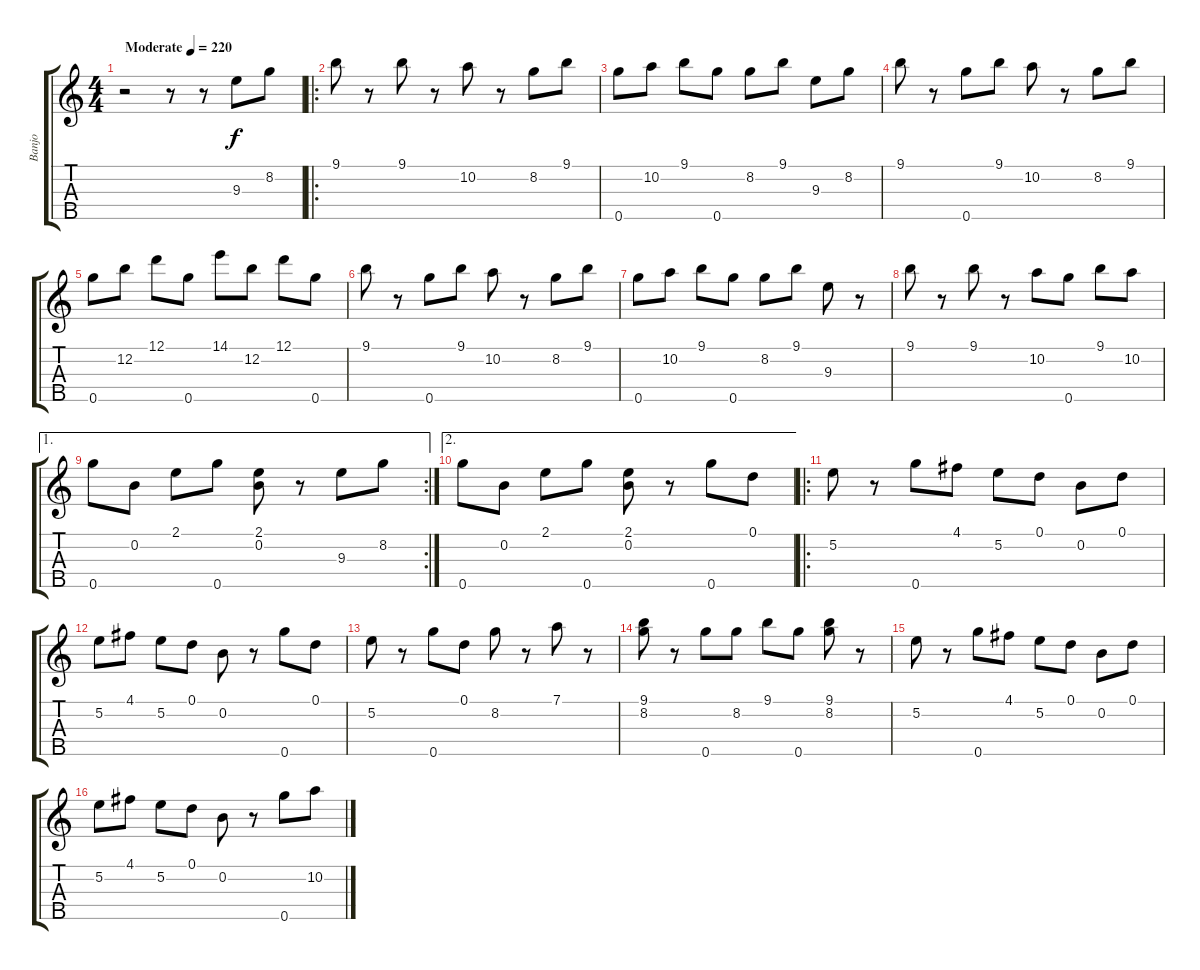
\track ("Banjo" "Banjo") {instrument banjo}
\staff {score tabs}
\tuning (D4 B3 G3 D3 G4) {hide}
\displaytranspose 12
\ts (4 4)
\tempo (220 "Moderate")
\clef g2
\ks c
r.2{dy f instrument banjo} r.8 r.8 9.3.8 8.2.8 |
\ro
9.1.8 r.8 9.1.8 r.8 10.2.8 r.8 8.2.8 9.1.8 |
0.5.8 10.2.8 9.1.8 0.5.8 8.2.8 9.1.8 9.3.8 8.2.8 |
9.1.8 r.8 0.5.8 9.1.8 10.2.8 r.8 8.2.8 9.1.8 |
0.5.8 12.2.8 12.1.8 0.5.8 14.1.8 12.2.8 12.1.8 0.5.8 |
9.1.8 r.8 0.5.8 9.1.8 10.2.8 r.8 8.2.8 9.1.8 |
0.5.8 10.2.8 9.1.8 0.5.8 8.2.8 9.1.8 9.3.8 r.8 |
9.1.8 r.8 9.1.8 r.8 10.2.8 0.5.8 9.1.8 10.2.8 |
\ae 1
\rc 2
0.5.8 0.2.8 2.1.8 0.5.8 (2.1 0.2).8 r.8 9.3.8 8.2.8 |
\ae 2
0.5.8 0.2.8 2.1.8 0.5.8 (2.1 0.2).8 r.8 0.5.8 0.1.8 |
\ro
5.2.8 r.8 0.5.8 4.1.8 5.2.8 0.1.8 0.2.8 0.1.8 |
5.2.8 4.1.8 5.2.8 0.1.8 0.2.8 r.8 0.5.8 0.1.8 |
5.2.8 r.8 0.5.8 0.1.8 8.2.8 r.8 7.1.8 r.8 |
(9.1 8.2).8 r.8 0.5.8 8.2.8 9.1.8 0.5.8 (9.1 8.2).8 r.8 |
5.2.8 r.8 0.5.8 4.1.8 5.2.8 0.1.8 0.2.8 0.1.8 |
5.2.8 4.1.8 5.2.8 0.1.8 0.2.8 r.8 0.5.8 10.2.8
